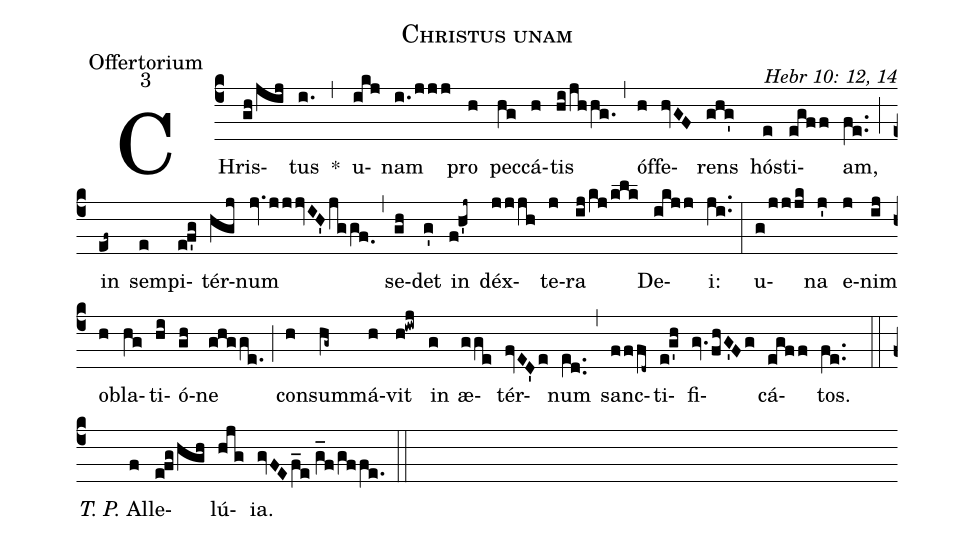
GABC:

name: Christus unam;
office-part: Offertorium;
mode: 3;
commentary: Hebr 10: 12, 14;
%%
(c4) CHris(gh/jij)tus(i.) *(,) u(ikj)nam(i./jjj) pro(h) pec(hg)cá(h)tis(hi/jhhg.) (,) óf(h)fe(hvGF)rens(ghg') hós(e)ti(egff)am,(fe..) (;) in(ef~) sem(e)pi(ef'g)tér(hgj)num(jv.jjjvIH'jggf.0) (,) se(gh)det(g') in(f!h'j~) déx(jjjh)te(j)ra(ij/kj/klk) De(ikjj)i:(ji..) (:)
u(g/jjjk)na(j') e(j)nim(ij) ob(h)la(hg)ti(hi)ó(gh)ne(ghgge.) (;) con(h)sum(hg~)má(h)vit(h!iwj) in(g) æ(gge)tér(fvED'e)num(e[ll:1]d..) (,) sanc(fffd~)ti(e!g'h)fi(gv.fhG'Fg)cá(egff)tos.(fe..) (::)
<i>T. P.</i> Al(f)le(efghgh)lú(hjg)ia.(gvFEf_e//g_f/gffe.) (::)
